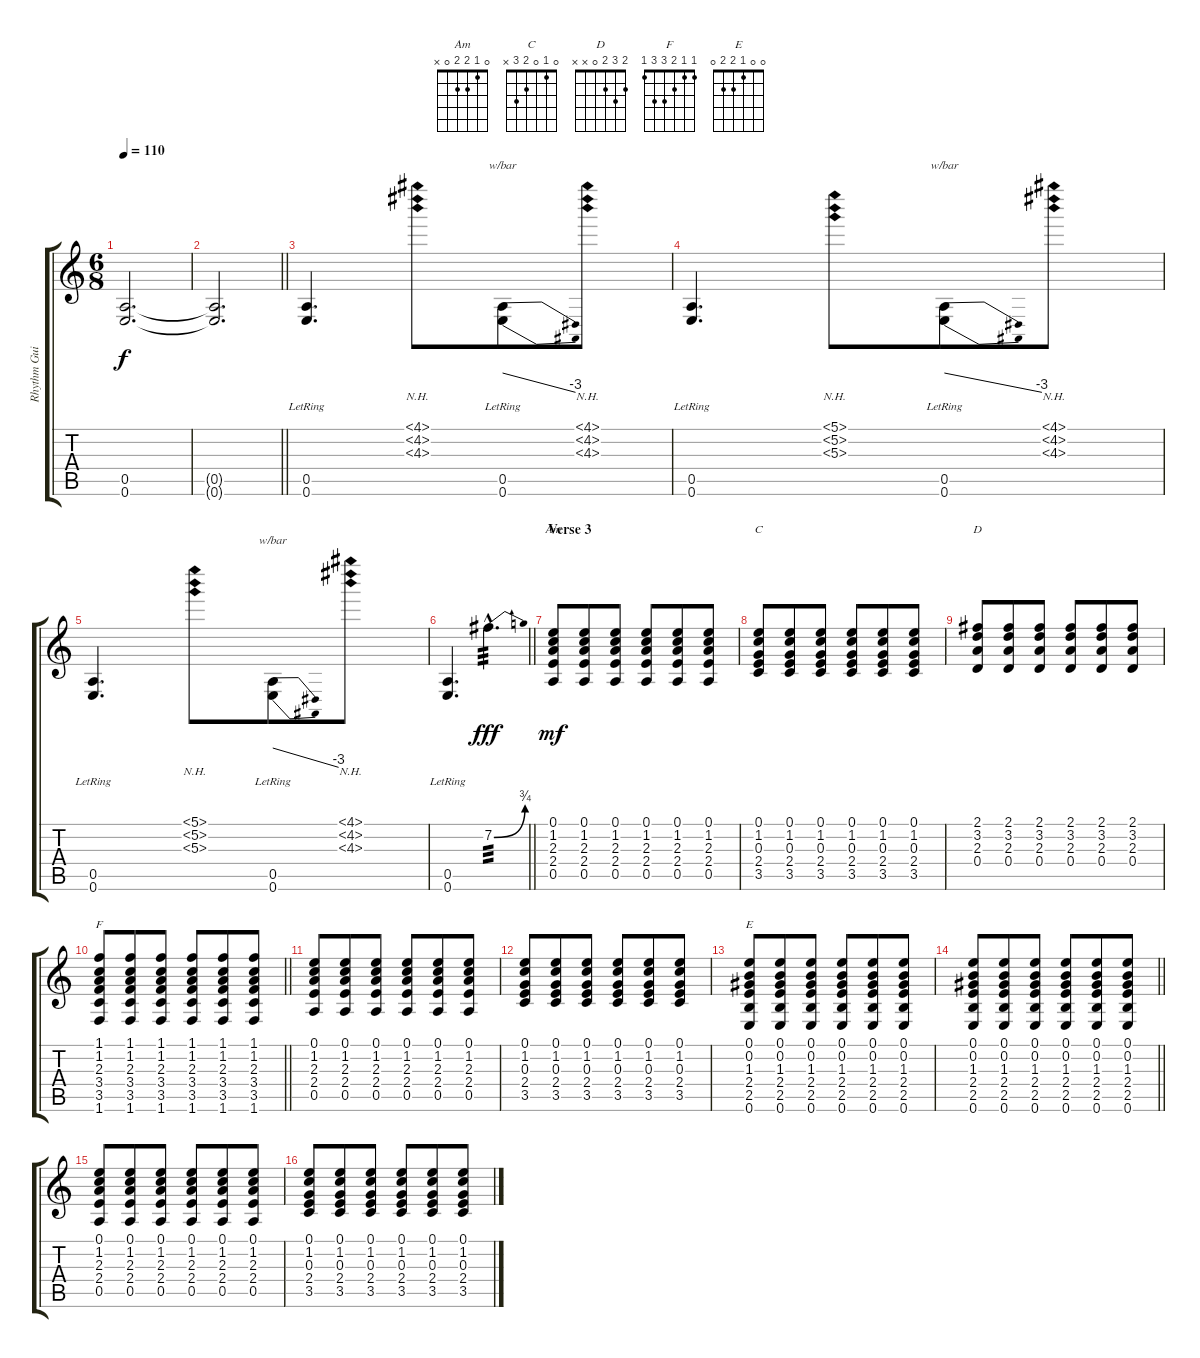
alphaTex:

\track ("Rhythm Guitar" "Rhythm Gui") {instrument distortionguitar}
\staff {score tabs}
\tuning (E4 B3 G3 D3 A2 E2) {hide}
\chord ("Am" 0 1 2 2 0 x)
\chord ("C" 0 1 0 2 3 x)
\chord ("D" 2 3 2 0 x x)
\chord ("F" 1 1 2 3 3 1)
\chord ("E" 0 0 1 2 2 0)
\ts (6 8)
\tempo 110
\clef g2
\ks c
(0.5{t} 0.6{t}).2{d dy f} |
\barLineRight lightlight
(0.5{t} 0.6{t}).2{d} |
\section ("" "")
(0.5{lr} 0.6{lr}).4{d} (4.1{nh} 4.2{nh} 4.3{nh}).8 (0.5{lr} 0.6{lr}).8{tbe (dive default 0 0 60 -12)} (4.1{nh} 4.2{nh} 4.3{nh}).8 |
(0.5{lr} 0.6{lr}).4{d} (5.1{nh} 5.2{nh} 5.3{nh}).8 (0.5{lr} 0.6{lr}).8{tbe (dive default 0 0 60 -12)} (4.1{nh} 4.2{nh} 4.3{nh}).8 |
(0.5{lr} 0.6{lr}).4{d} (5.1{nh} 5.2{nh} 5.3{nh}).8 (0.5{lr} 0.6{lr}).8{tbe (dive default 0 0 60 -12)} (4.1{nh} 4.2{nh} 4.3{nh}).8 |
\barLineRight lightlight
(0.5{lr} 0.6{lr}).4{d} 7.2{be (bend 0 0 60 3) hac}.4{d tp 3 dy fff} |
\section ("" "Verse 3")
(0.1 1.2 2.3 2.4 0.5).8{ch "Am" dy mf instrument electricguitarclean} (0.1 1.2 2.3 2.4 0.5).8 (0.1 1.2 2.3 2.4 0.5).8 (0.1 1.2 2.3 2.4 0.5).8 (0.1 1.2 2.3 2.4 0.5).8 (0.1 1.2 2.3 2.4 0.5).8 |
(0.1 1.2 0.3 2.4 3.5).8{ch "C"} (0.1 1.2 0.3 2.4 3.5).8 (0.1 1.2 0.3 2.4 3.5).8 (0.1 1.2 0.3 2.4 3.5).8 (0.1 1.2 0.3 2.4 3.5).8 (0.1 1.2 0.3 2.4 3.5).8 |
(2.1 3.2 2.3 0.4).8{ch "D"} (2.1 3.2 2.3 0.4).8 (2.1 3.2 2.3 0.4).8 (2.1 3.2 2.3 0.4).8 (2.1 3.2 2.3 0.4).8 (2.1 3.2 2.3 0.4).8 |
\barLineRight lightlight
(1.1 1.2 2.3 3.4 3.5 1.6).8{ch "F"} (1.1 1.2 2.3 3.4 3.5 1.6).8 (1.1 1.2 2.3 3.4 3.5 1.6).8 (1.1 1.2 2.3 3.4 3.5 1.6).8 (1.1 1.2 2.3 3.4 3.5 1.6).8 (1.1 1.2 2.3 3.4 3.5 1.6).8 |
\section ("" "")
(0.1 1.2 2.3 2.4 0.5).8 (0.1 1.2 2.3 2.4 0.5).8 (0.1 1.2 2.3 2.4 0.5).8 (0.1 1.2 2.3 2.4 0.5).8 (0.1 1.2 2.3 2.4 0.5).8 (0.1 1.2 2.3 2.4 0.5).8 |
(0.1 1.2 0.3 2.4 3.5).8 (0.1 1.2 0.3 2.4 3.5).8 (0.1 1.2 0.3 2.4 3.5).8 (0.1 1.2 0.3 2.4 3.5).8 (0.1 1.2 0.3 2.4 3.5).8 (0.1 1.2 0.3 2.4 3.5).8 |
(0.1 0.2 1.3 2.4 2.5 0.6).8{ch "E"} (0.1 0.2 1.3 2.4 2.5 0.6).8 (0.1 0.2 1.3 2.4 2.5 0.6).8 (0.1 0.2 1.3 2.4 2.5 0.6).8 (0.1 0.2 1.3 2.4 2.5 0.6).8 (0.1 0.2 1.3 2.4 2.5 0.6).8 |
\barLineRight lightlight
(0.1 0.2 1.3 2.4 2.5 0.6).8 (0.1 0.2 1.3 2.4 2.5 0.6).8 (0.1 0.2 1.3 2.4 2.5 0.6).8 (0.1 0.2 1.3 2.4 2.5 0.6).8 (0.1 0.2 1.3 2.4 2.5 0.6).8 (0.1 0.2 1.3 2.4 2.5 0.6).8 |
\section ("" "")
(0.1 1.2 2.3 2.4 0.5).8 (0.1 1.2 2.3 2.4 0.5).8 (0.1 1.2 2.3 2.4 0.5).8 (0.1 1.2 2.3 2.4 0.5).8 (0.1 1.2 2.3 2.4 0.5).8 (0.1 1.2 2.3 2.4 0.5).8 |
(0.1 1.2 0.3 2.4 3.5).8 (0.1 1.2 0.3 2.4 3.5).8 (0.1 1.2 0.3 2.4 3.5).8 (0.1 1.2 0.3 2.4 3.5).8 (0.1 1.2 0.3 2.4 3.5).8 (0.1 1.2 0.3 2.4 3.5).8
